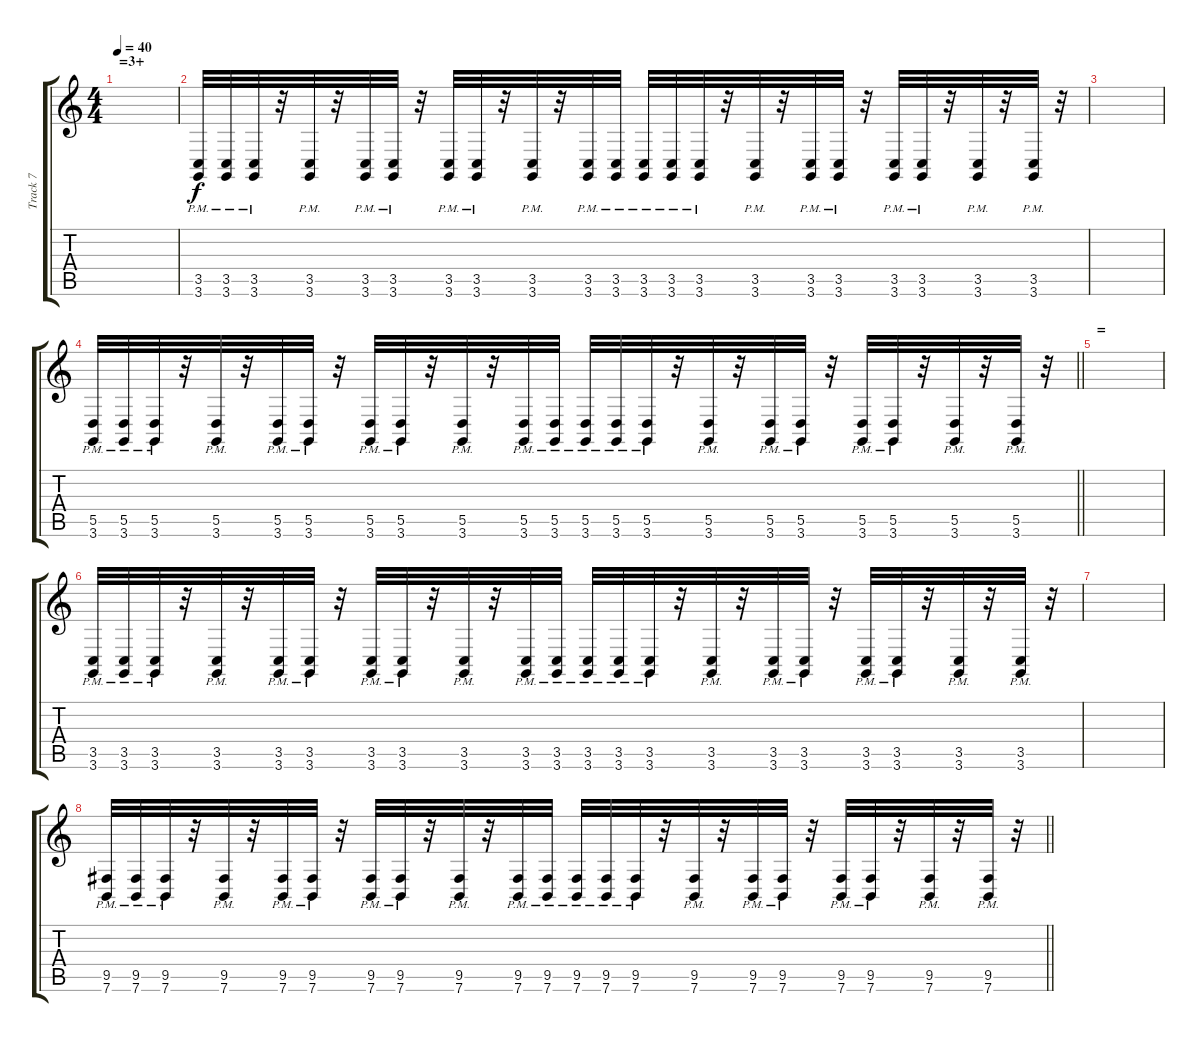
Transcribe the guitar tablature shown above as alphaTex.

\track ("Track 7" "Track 7") {instrument lead2sawtooth}
\staff {score tabs}
\tuning (E4 B3 G3 D3 A2 E2) {hide}
\ts (4 4)
\section ("" "=3+")
\tempo 40
\clef g2
\ks c
|
(3.5{pm} 3.6{pm}).32 (3.5{pm} 3.6{pm}).32 (3.5{pm} 3.6{pm}).32 r.32 (3.5{pm} 3.6{pm}).32 r.32 (3.5{pm} 3.6{pm}).32 (3.5{pm} 3.6{pm}).32 r.32 (3.5{pm} 3.6{pm}).32 (3.5{pm} 3.6{pm}).32 r.32 (3.5{pm} 3.6{pm}).32 r.32 (3.5{pm} 3.6{pm}).32 (3.5{pm} 3.6{pm}).32 (3.5{pm} 3.6{pm}).32 (3.5{pm} 3.6{pm}).32 (3.5{pm} 3.6{pm}).32 r.32 (3.5{pm} 3.6{pm}).32 r.32 (3.5{pm} 3.6{pm}).32 (3.5{pm} 3.6{pm}).32 r.32 (3.5{pm} 3.6{pm}).32 (3.5{pm} 3.6{pm}).32 r.32 (3.5{pm} 3.6{pm}).32 r.32 (3.5{pm} 3.6{pm}).32 r.32 |
|
\barLineRight lightlight
(5.5{pm} 3.6{pm}).32 (5.5{pm} 3.6{pm}).32 (5.5{pm} 3.6{pm}).32 r.32 (5.5{pm} 3.6{pm}).32 r.32 (5.5{pm} 3.6{pm}).32 (5.5{pm} 3.6{pm}).32 r.32 (5.5{pm} 3.6{pm}).32 (5.5{pm} 3.6{pm}).32 r.32 (5.5{pm} 3.6{pm}).32 r.32 (5.5{pm} 3.6{pm}).32 (5.5{pm} 3.6{pm}).32 (5.5{pm} 3.6{pm}).32 (5.5{pm} 3.6{pm}).32 (5.5{pm} 3.6{pm}).32 r.32 (5.5{pm} 3.6{pm}).32 r.32 (5.5{pm} 3.6{pm}).32 (5.5{pm} 3.6{pm}).32 r.32 (5.5{pm} 3.6{pm}).32 (5.5{pm} 3.6{pm}).32 r.32 (5.5{pm} 3.6{pm}).32 r.32 (5.5{pm} 3.6{pm}).32 r.32 |
\section ("" "=")
|
(3.5{pm} 3.6{pm}).32 (3.5{pm} 3.6{pm}).32 (3.5{pm} 3.6{pm}).32 r.32 (3.5{pm} 3.6{pm}).32 r.32 (3.5{pm} 3.6{pm}).32 (3.5{pm} 3.6{pm}).32 r.32 (3.5{pm} 3.6{pm}).32 (3.5{pm} 3.6{pm}).32 r.32 (3.5{pm} 3.6{pm}).32 r.32 (3.5{pm} 3.6{pm}).32 (3.5{pm} 3.6{pm}).32 (3.5{pm} 3.6{pm}).32 (3.5{pm} 3.6{pm}).32 (3.5{pm} 3.6{pm}).32 r.32 (3.5{pm} 3.6{pm}).32 r.32 (3.5{pm} 3.6{pm}).32 (3.5{pm} 3.6{pm}).32 r.32 (3.5{pm} 3.6{pm}).32 (3.5{pm} 3.6{pm}).32 r.32 (3.5{pm} 3.6{pm}).32 r.32 (3.5{pm} 3.6{pm}).32 r.32 |
|
\barLineRight lightlight
(9.5{pm} 7.6{pm}).32 (9.5{pm} 7.6{pm}).32 (9.5{pm} 7.6{pm}).32 r.32 (9.5{pm} 7.6{pm}).32 r.32 (9.5{pm} 7.6{pm}).32 (9.5{pm} 7.6{pm}).32 r.32 (9.5{pm} 7.6{pm}).32 (9.5{pm} 7.6{pm}).32 r.32 (9.5{pm} 7.6{pm}).32 r.32 (9.5{pm} 7.6{pm}).32 (9.5{pm} 7.6{pm}).32 (9.5{pm} 7.6{pm}).32 (9.5{pm} 7.6{pm}).32 (9.5{pm} 7.6{pm}).32 r.32 (9.5{pm} 7.6{pm}).32 r.32 (9.5{pm} 7.6{pm}).32 (9.5{pm} 7.6{pm}).32 r.32 (9.5{pm} 7.6{pm}).32 (9.5{pm} 7.6{pm}).32 r.32 (9.5{pm} 7.6{pm}).32 r.32 (9.5{pm} 7.6{pm}).32 r.32
